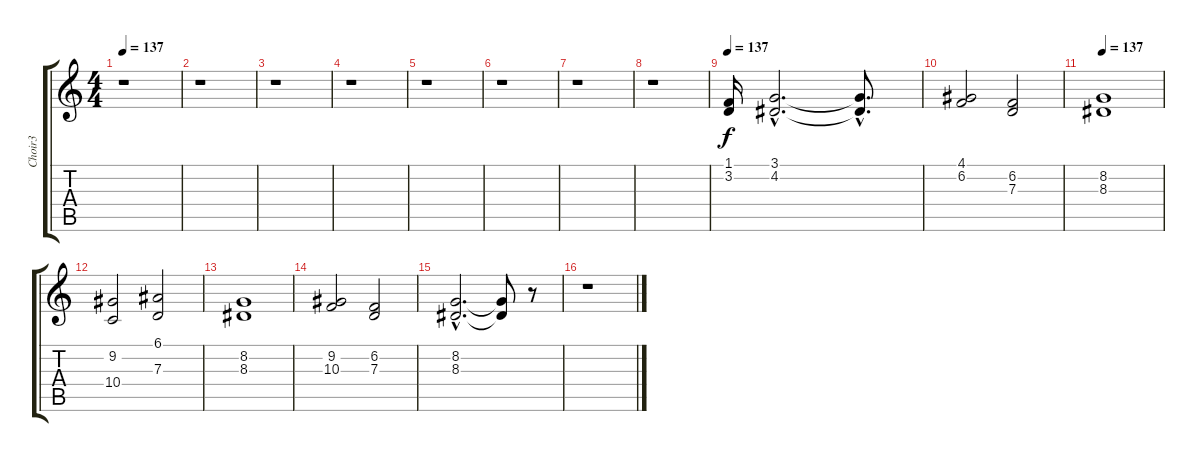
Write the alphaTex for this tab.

\track ("Choir3" "Choir3") {instrument pad4choir}
\staff {score tabs}
\tuning (E4 B3 G3 D3 A2 E2) {hide}
\ts (4 4)
\tempo 137
\clef g2
\ks c
r.1{dy f} |
r.1 |
r.1 |
r.1 |
r.1 |
r.1 |
r.1 |
r.1 |
\tempo 137
(1.1 3.2).16 (3.1{hac} 4.2{hac}).2{d} (3.1{hac t} 4.2{hac t}).8{d} |
(4.1 6.2).2 (6.2 7.3).2 |
\tempo 137
(8.2 8.3).1 |
(9.2 10.4).2 (6.1 7.3).2 |
(8.2 8.3).1 |
(9.2 10.3).2 (6.2 7.3).2 |
(8.2{hac} 8.3{hac}).2{d} (8.2{t} 8.3{t}).8 r.8 |
r.1
